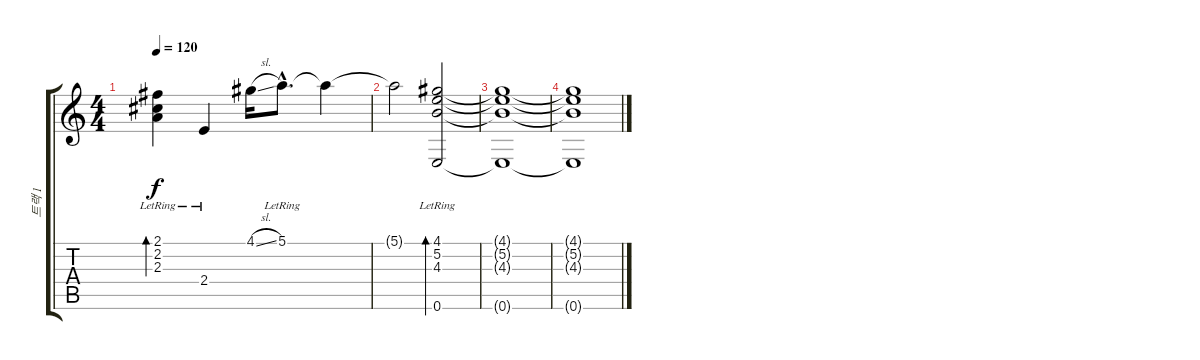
\track ("트랙 1" "트랙 1") {instrument acousticguitarnylon}
\staff {score tabs}
\tuning (E4 B3 G3 D3 A2 E2) {hide}
\ts (4 4)
\tempo 120
\clef g2
\ks c
(2.1{lr} 2.2{lr} 2.3{lr}).4{bd 480 dy f} 2.4{lr}.4 4.1{sl}.16 5.1{hac lr}.8{d} 5.1{t}.4 |
5.1{t}.2 (4.1{lr} 5.2{lr} 4.3{lr} 0.6{lr}).2{bd 480} |
(4.1{t} 5.2{t} 4.3{t} 0.6{t}).1 |
(4.1{t} 5.2{t} 4.3{t} 0.6{t}).1
